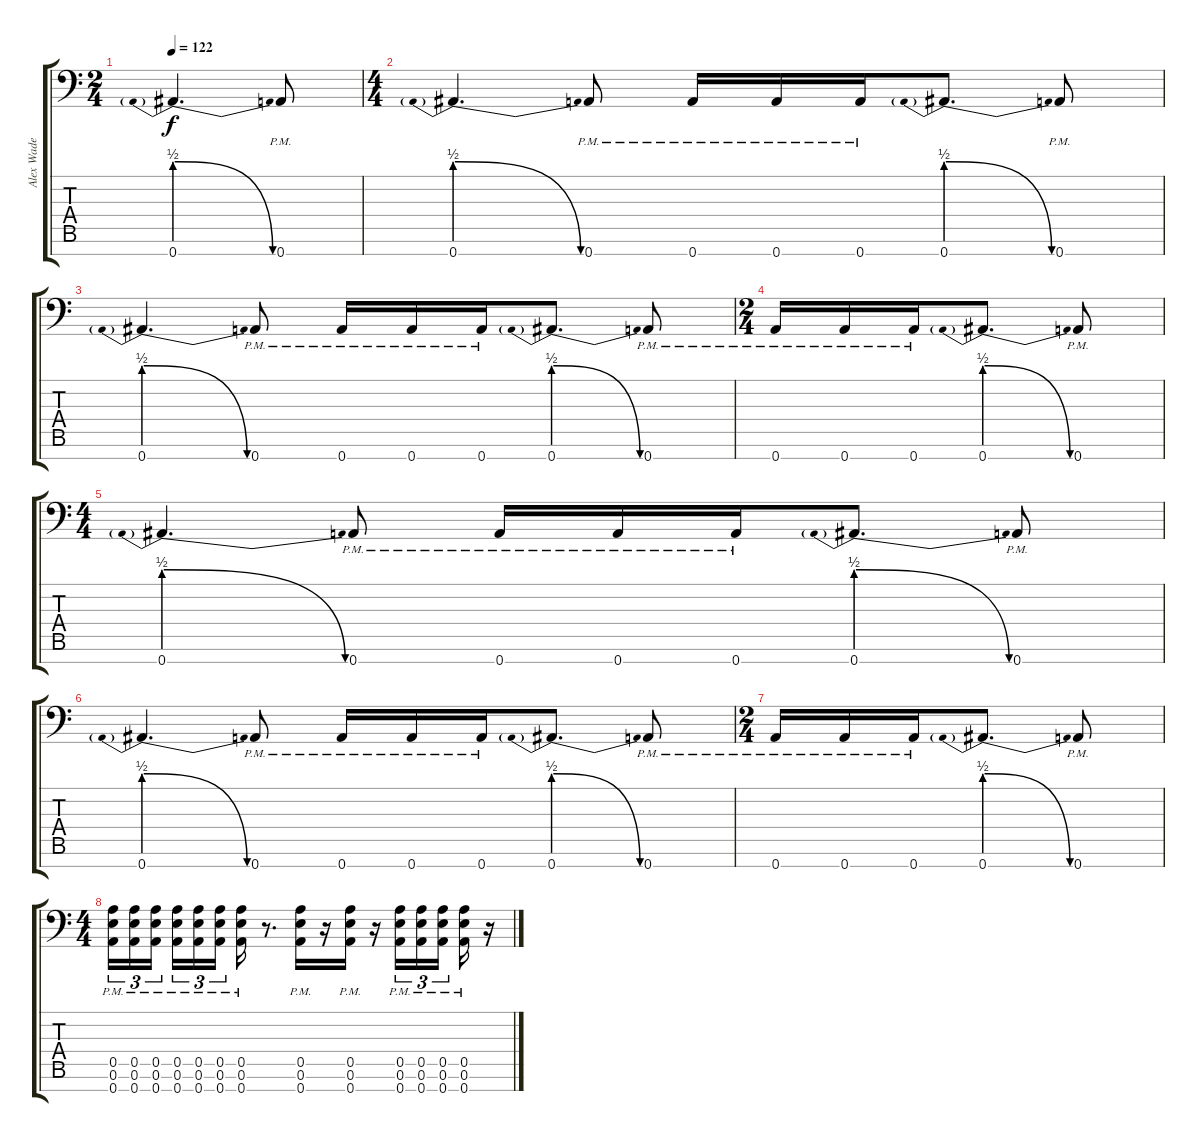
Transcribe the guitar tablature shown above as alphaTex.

\track ("Alex Wade" "Alex Wade") {instrument distortionguitar}
\staff {score tabs}
\tuning (E4 B3 G3 D3 A2 E2 A1) {hide}
\ts (2 4)
\tempo 122
\clef f4
\ks c
0.7{be (prebendrelease 0 2 60 0)}.4{d dy f} 0.7{pm}.8 |
\ts (4 4)
0.7{be (prebendrelease 0 2 60 0)}.4{d} 0.7{pm}.8 0.7{pm}.16 0.7{pm}.16 0.7{pm}.16 0.7{be (prebendrelease 0 2 60 0)}.8{d} 0.7{pm}.8 |
0.7{be (prebendrelease 0 2 60 0)}.4{d} 0.7{pm}.8 0.7{pm}.16 0.7{pm}.16 0.7{pm}.16 0.7{be (prebendrelease 0 2 60 0)}.8{d} 0.7{pm}.8 |
\ts (2 4)
0.7{pm}.16 0.7{pm}.16 0.7{pm}.16 0.7{be (prebendrelease 0 2 60 0)}.8{d} 0.7{pm}.8 |
\ts (4 4)
0.7{be (prebendrelease 0 2 60 0)}.4{d} 0.7{pm}.8 0.7{pm}.16 0.7{pm}.16 0.7{pm}.16 0.7{be (prebendrelease 0 2 60 0)}.8{d} 0.7{pm}.8 |
0.7{be (prebendrelease 0 2 60 0)}.4{d} 0.7{pm}.8 0.7{pm}.16 0.7{pm}.16 0.7{pm}.16 0.7{be (prebendrelease 0 2 60 0)}.8{d} 0.7{pm}.8 |
\ts (2 4)
0.7{pm}.16 0.7{pm}.16 0.7{pm}.16 0.7{be (prebendrelease 0 2 60 0)}.8{d} 0.7{pm}.8 |
\ts (4 4)
(0.5{pm} 0.6{pm} 0.7{pm}).16{tu (3 2)} (0.5{pm} 0.6{pm} 0.7{pm}).16{tu (3 2)} (0.5{pm} 0.6{pm} 0.7{pm}).16{tu (3 2) beam splitsecondary} (0.5{pm} 0.6{pm} 0.7{pm}).16{tu (3 2)} (0.5{pm} 0.6{pm} 0.7{pm}).16{tu (3 2)} (0.5{pm} 0.6{pm} 0.7{pm}).16{tu (3 2)} (0.5{pm} 0.6{pm} 0.7{pm}).16 r.8{d} (0.5{pm} 0.6{pm} 0.7{pm}).16 r.16 (0.5{pm} 0.6{pm} 0.7{pm}).16 r.16 (0.5{pm} 0.6{pm} 0.7{pm}).16{tu (3 2)} (0.5{pm} 0.6{pm} 0.7{pm}).16{tu (3 2)} (0.5{pm} 0.6{pm} 0.7{pm}).16{tu (3 2) beam splitsecondary} (0.5{pm} 0.6{pm} 0.7{pm}).16 r.16
